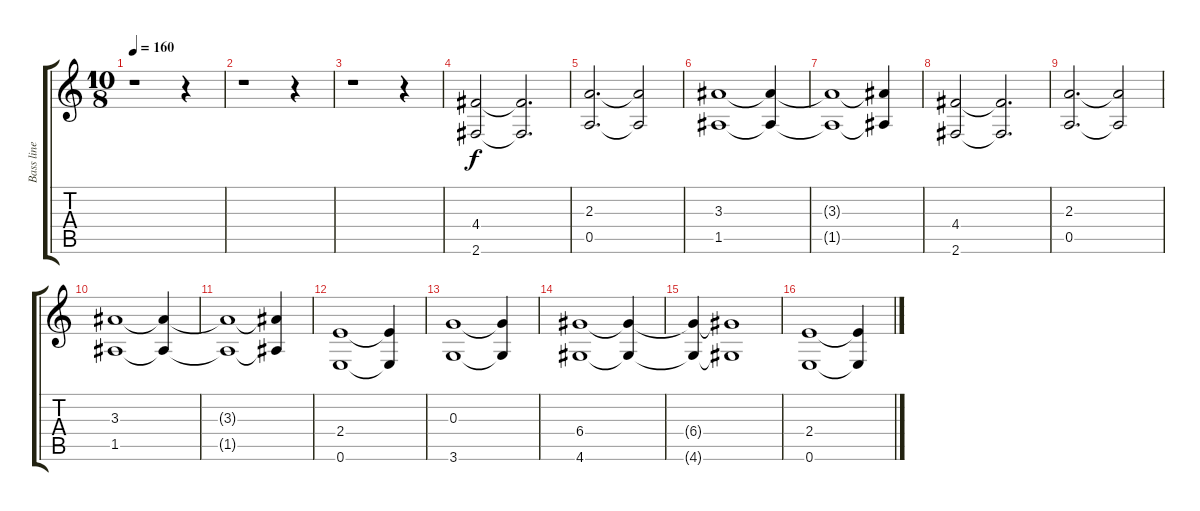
\track ("Bass line (DUUM-DUUM-DUUM) " "Bass line ") {instrument fretlessbass}
\staff {score tabs}
\tuning (E4 B3 G3 D3 A2 E2) {hide}
\ts (10 8)
\tempo 160
\clef g2
\ks c
r.1{dy f instrument fretlessbass} r.4 |
r.1 r.4 |
r.1 r.4 |
(4.4 2.6).2 (4.4{t} 2.6{t}).2{d} |
(2.3 0.5).2{d} (2.3{t} 0.5{t}).2 |
(3.3 1.5).1 (3.3{t} 1.5{t}).4 |
(3.3{t} 1.5{t}).1 (3.3{t} 1.5{t}).4 |
(4.4 2.6).2 (4.4{t} 2.6{t}).2{d} |
(2.3 0.5).2{d} (2.3{t} 0.5{t}).2 |
(3.3 1.5).1 (3.3{t} 1.5{t}).4 |
(3.3{t} 1.5{t}).1 (3.3{t} 1.5{t}).4 |
(2.4 0.6).1 (2.4{t} 0.6{t}).4 |
(0.3 3.6).1 (0.3{t} 3.6{t}).4 |
(6.4 4.6).1 (6.4{t} 4.6{t}).4 |
(6.4{t} 4.6{t}).4 (6.4{t} 4.6{t}).1 |
(2.4 0.6).1 (2.4{t} 0.6{t}).4
